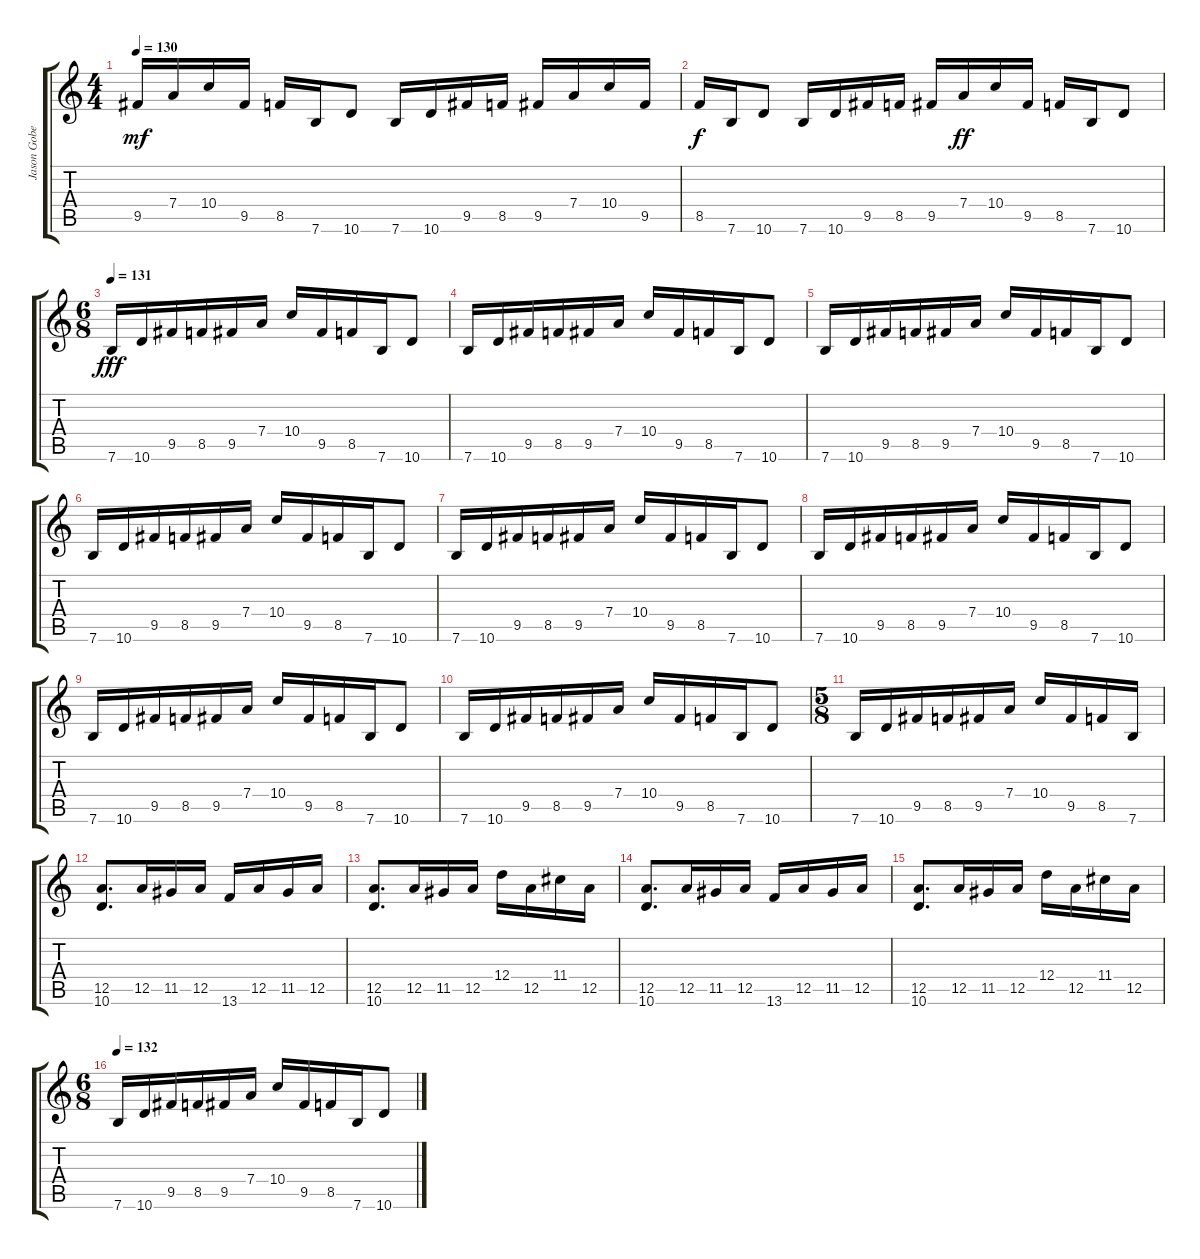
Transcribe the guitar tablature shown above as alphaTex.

\track ("Jason Gobel (distortion)" "Jason Gobe") {instrument distortionguitar}
\staff {score tabs}
\tuning (E4 B3 G3 D3 A2 E2) {hide}
\ts (4 4)
\tempo 130
\clef g2
\ks c
9.5.16{dy mf} 7.4.16 10.4.16 9.5.16 8.5.16 7.6.16 10.6.8 7.6.16 10.6.16 9.5.16 8.5.16 9.5.16 7.4.16 10.4.16 9.5.16 |
8.5.16{dy f} 7.6.16 10.6.8 7.6.16 10.6.16 9.5.16 8.5.16 9.5.16 7.4.16{dy ff} 10.4.16 9.5.16 8.5.16 7.6.16 10.6.8 |
\ts (6 8)
\tempo 131
7.6.16{dy fff} 10.6.16 9.5.16 8.5.16 9.5.16 7.4.16 10.4.16 9.5.16 8.5.16 7.6.16 10.6.8 |
7.6.16 10.6.16 9.5.16 8.5.16 9.5.16 7.4.16 10.4.16 9.5.16 8.5.16 7.6.16 10.6.8 |
7.6.16 10.6.16 9.5.16 8.5.16 9.5.16 7.4.16 10.4.16 9.5.16 8.5.16 7.6.16 10.6.8 |
7.6.16 10.6.16 9.5.16 8.5.16 9.5.16 7.4.16 10.4.16 9.5.16 8.5.16 7.6.16 10.6.8 |
7.6.16 10.6.16 9.5.16 8.5.16 9.5.16 7.4.16 10.4.16 9.5.16 8.5.16 7.6.16 10.6.8 |
7.6.16 10.6.16 9.5.16 8.5.16 9.5.16 7.4.16 10.4.16 9.5.16 8.5.16 7.6.16 10.6.8 |
7.6.16 10.6.16 9.5.16 8.5.16 9.5.16 7.4.16 10.4.16 9.5.16 8.5.16 7.6.16 10.6.8 |
7.6.16 10.6.16 9.5.16 8.5.16 9.5.16 7.4.16 10.4.16 9.5.16 8.5.16 7.6.16 10.6.8 |
\ts (5 8)
7.6.16 10.6.16 9.5.16 8.5.16 9.5.16 7.4.16 10.4.16 9.5.16 8.5.16 7.6.16 |
(12.5 10.6).8{d} 12.5.16 11.5.16 12.5.16 13.6.16 12.5.16 11.5.16 12.5.16 |
(12.5 10.6).8{d} 12.5.16 11.5.16 12.5.16 12.4.16 12.5.16 11.4.16 12.5.16 |
(12.5 10.6).8{d} 12.5.16 11.5.16 12.5.16 13.6.16 12.5.16 11.5.16 12.5.16 |
(12.5 10.6).8{d} 12.5.16 11.5.16 12.5.16 12.4.16 12.5.16 11.4.16 12.5.16 |
\ts (6 8)
\tempo 132
7.6.16 10.6.16 9.5.16 8.5.16 9.5.16 7.4.16 10.4.16 9.5.16 8.5.16 7.6.16 10.6.8
